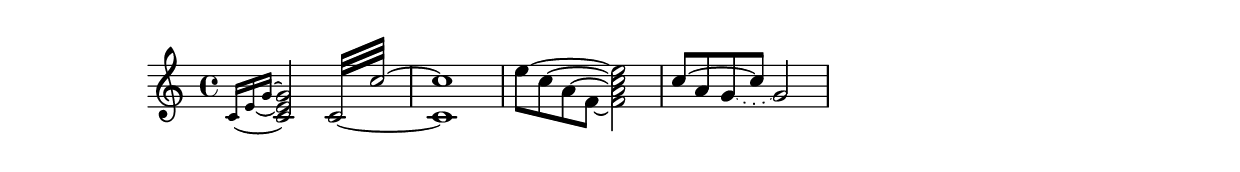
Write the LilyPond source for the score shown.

%% Do not edit this file; it is automatically
%% generated from LSR http://lsr.dsi.unimi.it
%% This file is in the public domain.
\version "2.13.10"

\header {
  lsrtags = "rhythms"

%% Translation of GIT committish: 5cab62e8738ff02eead438042743116391f306f5
 doctitlees = "Uso de ligaduras en los arpegios"
 texidoces = "
En ocasiones se usan ligaduras de unión para escribir los arpegios.
En este caso, las dos notas ligadas no tienen que ser consecutivas.
Esto se puede conseguir estableciendo la propiedad
@code{tieWaitForNote} al valor @code{#t}.  La misma funcionalidad
es de utilidad, por ejemplo, para ligar un trémolo a un acorde, pero
en principio también se puede usar para notas normales consecutivas.

"

%% Translation of GIT committish: d96023d8792c8af202c7cb8508010c0d3648899d
 texidocde = "
 Überbindungen werden teilweise benutzt, um Arpeggios zu notieren.  In
 diesem Fall stehen die übergebundenen Noten nicht unbedingt hintereinander.
Das Verhalten kann erreicht werden, indem die @code{tieWaitForNote}-Eigenschaft
auf @code{#t} gesetzt wird.  Diese Funktion ist auch sinnvoll, um etwa
ein Tremolo mit einem Akkord zu überbinden, kann aber prinzipiell auch
für normale Überbindungen eingesetzt werden
"
  doctitlede = "Überbingungen für Arpeggio genutzen"


%% Translation of GIT committish: e71f19ad847d3e94ac89750f34de8b6bb28611df
  texidocfr = "
Les liaisons de tenue servent parfois à rendre un accord arpégé. Dans
ce cas, les notes liées ne sont pas toutes consécutives. Il faut alors
assigner à la propriété @code{tieWaitForNote} la valeur @code{#t}
(@emph{true} pour @qq{vrai}).  Cette même méthode peut servir, par
exemple, à lier un trémolo à un accord.
"
  doctitlefr = "Liaison de tenue et arpège"

  texidoc = "
Ties are sometimes used to write out arpeggios.  In this case, two tied
notes need not be consecutive.  This can be achieved by setting the
@code{tieWaitForNote} property to @code{#t}.  The same feature is also
useful, for example, to tie a tremolo to a chord, but in principle, it
can also be used for ordinary consecutive notes.

"
  doctitle = "Using ties with arpeggios"
} % begin verbatim

\relative c' {
  \set tieWaitForNote = ##t
  \grace { c16[ ~ e ~ g] ~ } <c, e g>2
  \repeat tremolo 8 { c32 ~ c' ~ } <c c,>1
  e8 ~ c ~ a ~ f ~ <e' c a f>2
  \tieUp
  c8 ~ a
  \tieDown
  \tieDotted
  g8 ~ c g2
}

